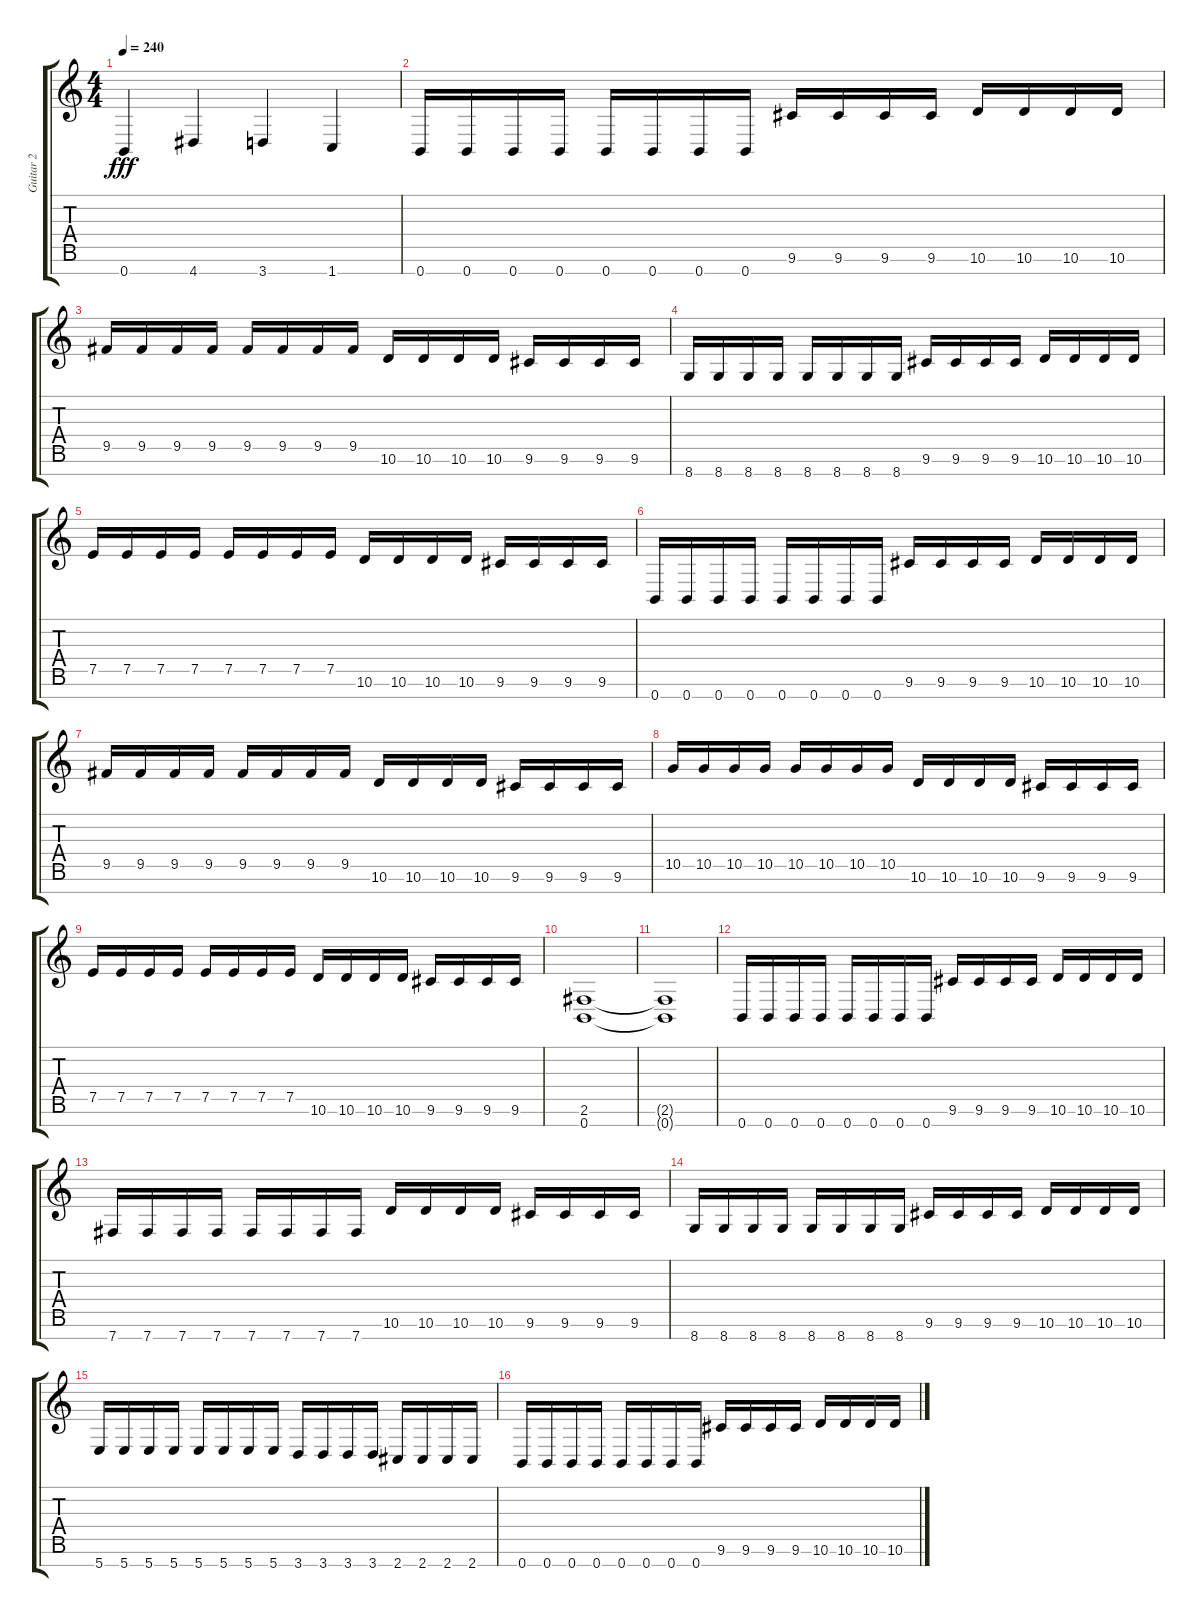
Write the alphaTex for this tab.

\track ("Guitar 2" "Guitar 2") {instrument overdrivenguitar}
\staff {score tabs}
\tuning (E4 B3 G3 D3 A2 E2 B1) {hide}
\ts (4 4)
\tempo 240
\clef g2
\ks c
0.7.4{dy fff} 4.7.4 3.7.4 1.7.4 |
0.7.16 0.7.16 0.7.16 0.7.16 0.7.16 0.7.16 0.7.16 0.7.16 9.6.16 9.6.16 9.6.16 9.6.16 10.6.16 10.6.16 10.6.16 10.6.16 |
9.5.16 9.5.16 9.5.16 9.5.16 9.5.16 9.5.16 9.5.16 9.5.16 10.6.16 10.6.16 10.6.16 10.6.16 9.6.16 9.6.16 9.6.16 9.6.16 |
8.7.16 8.7.16 8.7.16 8.7.16 8.7.16 8.7.16 8.7.16 8.7.16 9.6.16 9.6.16 9.6.16 9.6.16 10.6.16 10.6.16 10.6.16 10.6.16 |
7.5.16 7.5.16 7.5.16 7.5.16 7.5.16 7.5.16 7.5.16 7.5.16 10.6.16 10.6.16 10.6.16 10.6.16 9.6.16 9.6.16 9.6.16 9.6.16 |
0.7.16 0.7.16 0.7.16 0.7.16 0.7.16 0.7.16 0.7.16 0.7.16 9.6.16 9.6.16 9.6.16 9.6.16 10.6.16 10.6.16 10.6.16 10.6.16 |
9.5.16 9.5.16 9.5.16 9.5.16 9.5.16 9.5.16 9.5.16 9.5.16 10.6.16 10.6.16 10.6.16 10.6.16 9.6.16 9.6.16 9.6.16 9.6.16 |
10.5.16 10.5.16 10.5.16 10.5.16 10.5.16 10.5.16 10.5.16 10.5.16 10.6.16 10.6.16 10.6.16 10.6.16 9.6.16 9.6.16 9.6.16 9.6.16 |
7.5.16 7.5.16 7.5.16 7.5.16 7.5.16 7.5.16 7.5.16 7.5.16 10.6.16 10.6.16 10.6.16 10.6.16 9.6.16 9.6.16 9.6.16 9.6.16 |
(2.6 0.7).1 |
(2.6{t} 0.7{t}).1 |
0.7.16 0.7.16 0.7.16 0.7.16 0.7.16 0.7.16 0.7.16 0.7.16 9.6.16 9.6.16 9.6.16 9.6.16 10.6.16 10.6.16 10.6.16 10.6.16 |
7.7.16 7.7.16 7.7.16 7.7.16 7.7.16 7.7.16 7.7.16 7.7.16 10.6.16 10.6.16 10.6.16 10.6.16 9.6.16 9.6.16 9.6.16 9.6.16 |
8.7.16 8.7.16 8.7.16 8.7.16 8.7.16 8.7.16 8.7.16 8.7.16 9.6.16 9.6.16 9.6.16 9.6.16 10.6.16 10.6.16 10.6.16 10.6.16 |
5.7.16 5.7.16 5.7.16 5.7.16 5.7.16 5.7.16 5.7.16 5.7.16 3.7.16 3.7.16 3.7.16 3.7.16 2.7.16 2.7.16 2.7.16 2.7.16 |
0.7.16 0.7.16 0.7.16 0.7.16 0.7.16 0.7.16 0.7.16 0.7.16 9.6.16 9.6.16 9.6.16 9.6.16 10.6.16 10.6.16 10.6.16 10.6.16
